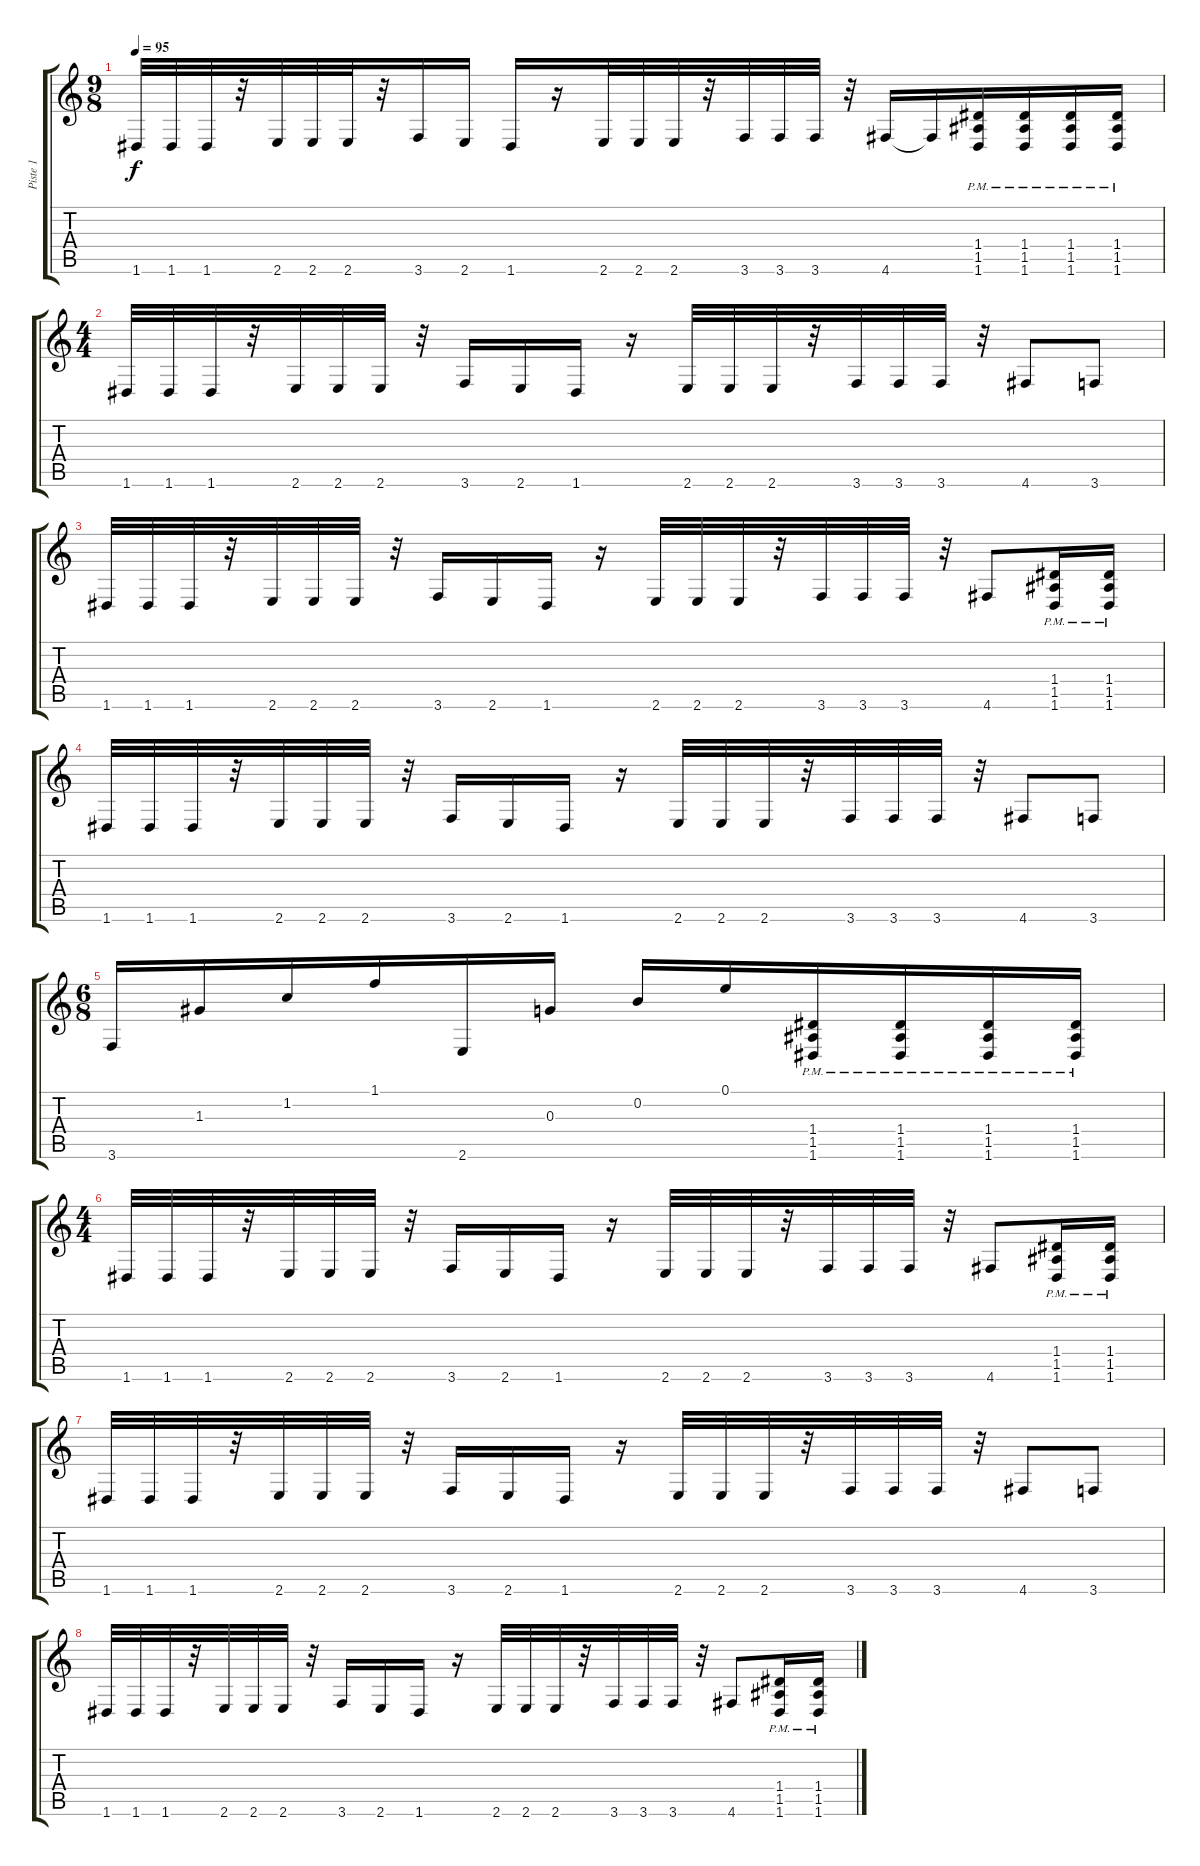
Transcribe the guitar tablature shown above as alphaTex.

\track ("Piste 1" "Piste 1") {instrument overdrivenguitar}
\staff {score tabs}
\tuning (E4 B3 G3 D3 A2 D2) {hide}
\ts (9 8)
\tempo 95
\clef g2
\ks c
1.6.32{dy f} 1.6.32 1.6.32 r.32 2.6.32 2.6.32 2.6.32 r.32 3.6.16 2.6.16 1.6.16 r.16 2.6.32 2.6.32 2.6.32 r.32 3.6.32 3.6.32 3.6.32 r.32 4.6.16 4.6{t}.16 (1.4{pm} 1.5{pm} 1.6{pm}).16 (1.4{pm} 1.5{pm} 1.6{pm}).16 (1.4{pm} 1.5{pm} 1.6{pm}).16 (1.4{pm} 1.5{pm} 1.6{pm}).16 |
\ts (4 4)
1.6.32 1.6.32 1.6.32 r.32 2.6.32 2.6.32 2.6.32 r.32 3.6.16 2.6.16 1.6.16 r.16 2.6.32 2.6.32 2.6.32 r.32 3.6.32 3.6.32 3.6.32 r.32 4.6.8 3.6.8 |
1.6.32 1.6.32 1.6.32 r.32 2.6.32 2.6.32 2.6.32 r.32 3.6.16 2.6.16 1.6.16 r.16 2.6.32 2.6.32 2.6.32 r.32 3.6.32 3.6.32 3.6.32 r.32 4.6.8 (1.4{pm} 1.5{pm} 1.6{pm}).16 (1.4{pm} 1.5{pm} 1.6{pm}).16 |
1.6.32 1.6.32 1.6.32 r.32 2.6.32 2.6.32 2.6.32 r.32 3.6.16 2.6.16 1.6.16 r.16 2.6.32 2.6.32 2.6.32 r.32 3.6.32 3.6.32 3.6.32 r.32 4.6.8 3.6.8 |
\ts (6 8)
3.6.16 1.3.16 1.2.16 1.1.16 2.6.16 0.3.16 0.2.16 0.1.16 (1.4{pm} 1.5{pm} 1.6{pm}).16 (1.4{pm} 1.5{pm} 1.6{pm}).16 (1.4{pm} 1.5{pm} 1.6{pm}).16 (1.4{pm} 1.5{pm} 1.6{pm}).16 |
\ts (4 4)
1.6.32 1.6.32 1.6.32 r.32 2.6.32 2.6.32 2.6.32 r.32 3.6.16 2.6.16 1.6.16 r.16 2.6.32 2.6.32 2.6.32 r.32 3.6.32 3.6.32 3.6.32 r.32 4.6.8 (1.4{pm} 1.5{pm} 1.6{pm}).16 (1.4{pm} 1.5{pm} 1.6{pm}).16 |
1.6.32 1.6.32 1.6.32 r.32 2.6.32 2.6.32 2.6.32 r.32 3.6.16 2.6.16 1.6.16 r.16 2.6.32 2.6.32 2.6.32 r.32 3.6.32 3.6.32 3.6.32 r.32 4.6.8 3.6.8 |
1.6.32 1.6.32 1.6.32 r.32 2.6.32 2.6.32 2.6.32 r.32 3.6.16 2.6.16 1.6.16 r.16 2.6.32 2.6.32 2.6.32 r.32 3.6.32 3.6.32 3.6.32 r.32 4.6.8 (1.4{pm} 1.5{pm} 1.6{pm}).16 (1.4{pm} 1.5{pm} 1.6{pm}).16
